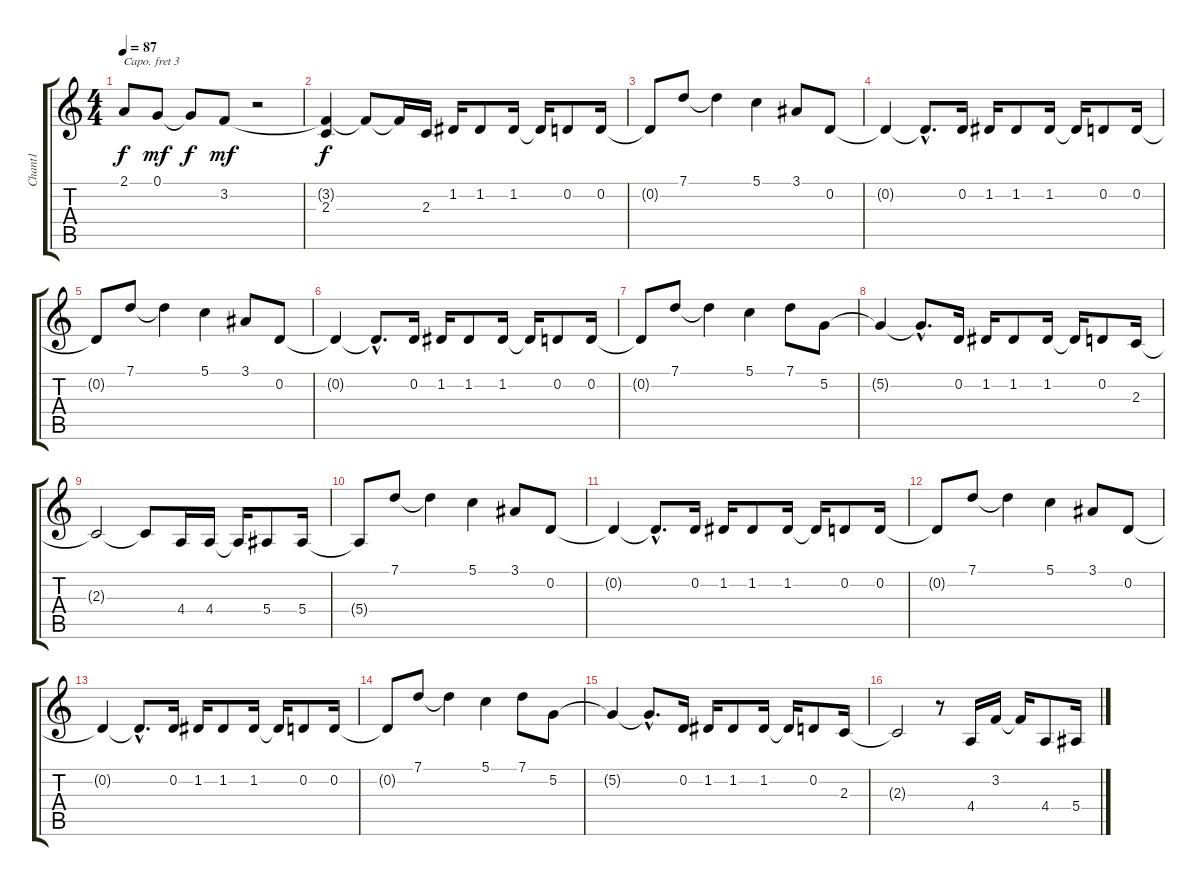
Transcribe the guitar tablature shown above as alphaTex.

\track ("Chant1" "Chant1") {instrument flute}
\staff {score tabs}
\capo 3
\tuning (E4 B3 G3 D3 A2 E2) {hide}
\ts (4 4)
\tempo 87
\clef g2
\ks c
2.1{t}.8{dy f} 0.1.8{dy mf} 0.1{t}.8{dy f} 3.2.8{dy mf} r.2 |
(3.2{t} 2.3).4{dy f} 3.2{t}.8 3.2{t}.16 2.3.16 1.2.16 1.2.8 1.2.16 1.2{t}.16 0.2.8 0.2.16 |
0.2{t}.8 7.1.8 7.1{t}.4 5.1.4 3.1.8 0.2.8 |
0.2{t}.4 0.2{hac t}.8{d} 0.2.16 1.2.16 1.2.8 1.2.16 1.2{t}.16 0.2.8 0.2.16 |
0.2{t}.8 7.1.8 7.1{t}.4 5.1.4 3.1.8 0.2.8 |
0.2{t}.4 0.2{hac t}.8{d} 0.2.16 1.2.16 1.2.8 1.2.16 1.2{t}.16 0.2.8 0.2.16 |
0.2{t}.8 7.1.8 7.1{t}.4 5.1.4 7.1.8 5.2.8 |
5.2{t}.4 5.2{hac t}.8{d} 0.2.16 1.2.16 1.2.8 1.2.16 1.2{t}.16 0.2.8 2.3.16 |
2.3{t}.2 2.3{t}.8 4.4.16 4.4.16 4.4{t}.16 5.4.8 5.4.16 |
5.4{t}.8 7.1.8 7.1{t}.4 5.1.4 3.1.8 0.2.8 |
0.2{t}.4 0.2{hac t}.8{d} 0.2.16 1.2.16 1.2.8 1.2.16 1.2{t}.16 0.2.8 0.2.16 |
0.2{t}.8 7.1.8 7.1{t}.4 5.1.4 3.1.8 0.2.8 |
0.2{t}.4 0.2{hac t}.8{d} 0.2.16 1.2.16 1.2.8 1.2.16 1.2{t}.16 0.2.8 0.2.16 |
0.2{t}.8 7.1.8 7.1{t}.4 5.1.4 7.1.8 5.2.8 |
5.2{t}.4 5.2{hac t}.8{d} 0.2.16 1.2.16 1.2.8 1.2.16 1.2{t}.16 0.2.8 2.3.16 |
2.3{t}.2 r.8 4.4.16 3.2.16 3.2{t}.16 4.4.8 5.4.16
